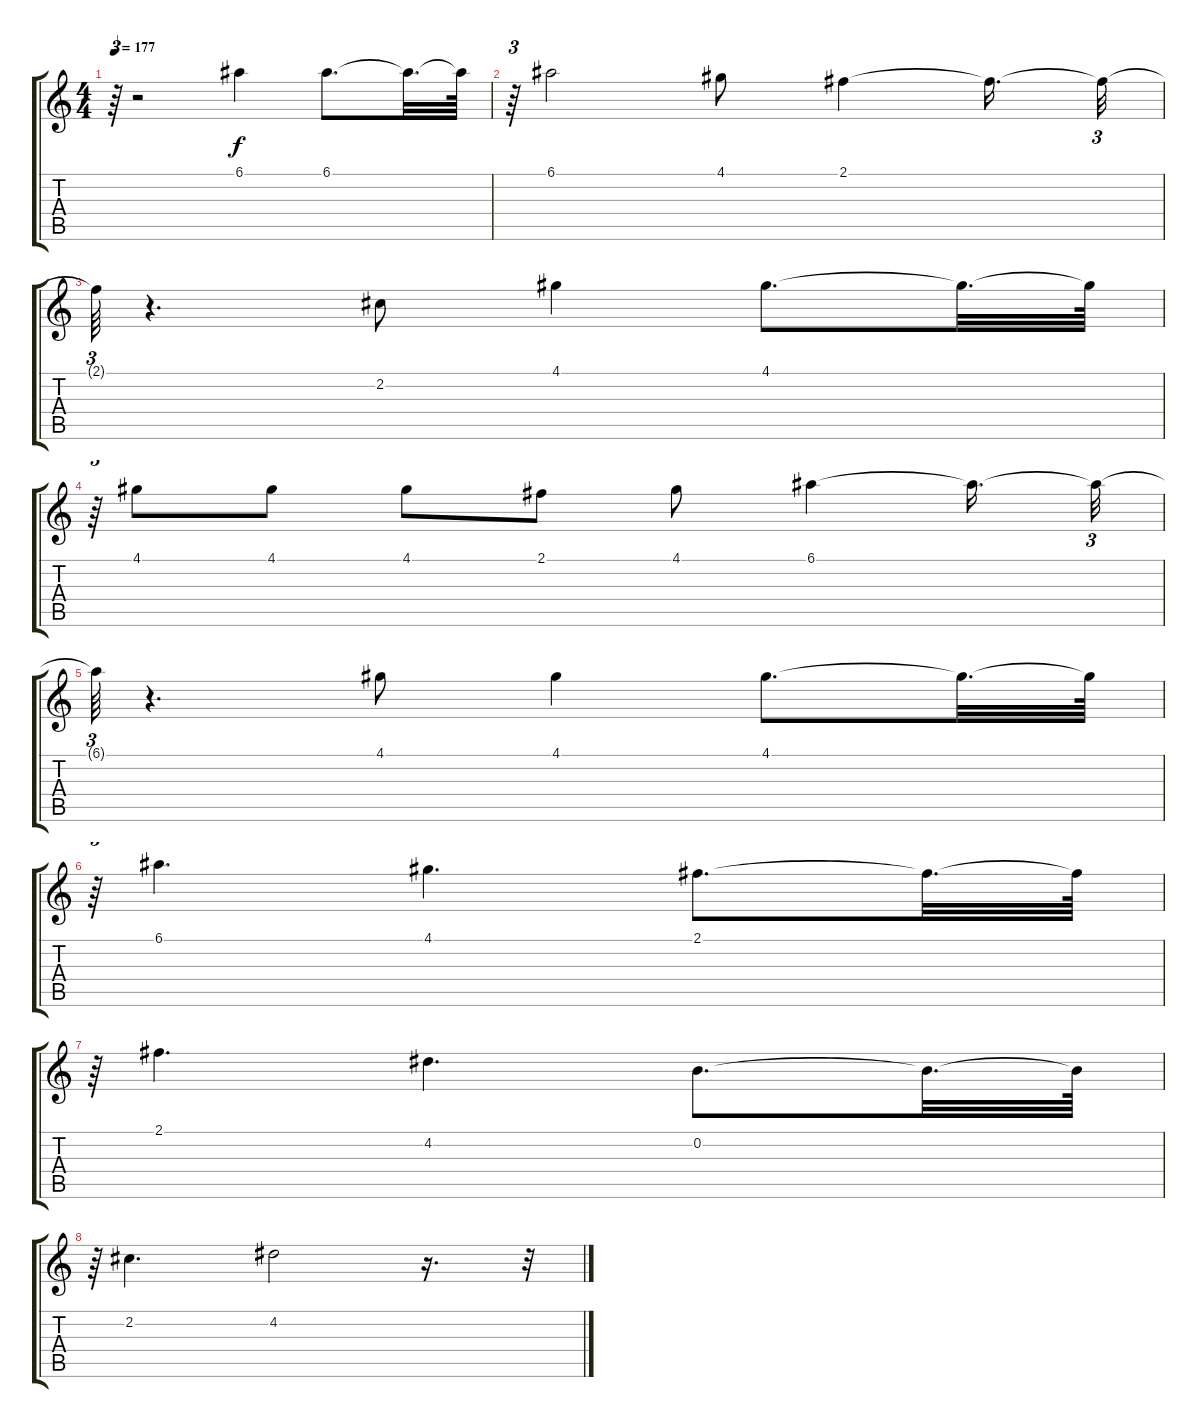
\track "" {instrument electricguitarjazz}
\staff {score tabs}
\tuning (E4 B3 G3 D3 A2 E2) {hide}
\ts (4 4)
\tempo 177
\clef g2
\ks c
r.64{tu (3 2) dy f} r.2 6.1.4 6.1.8{d} 6.1{t}.32{d} 6.1{t}.64 |
r.64{tu (3 2)} 6.1.2 4.1.8 2.1.4 2.1{t}.16{d} 2.1{t}.32{tu (3 2)} |
2.1{t}.64{tu (3 2)} r.4{d} 2.2.8 4.1.4 4.1.8{d} 4.1{t}.32{d} 4.1{t}.64 |
r.64{tu (3 2)} 4.1.8 4.1.8 4.1.8 2.1.8 4.1.8 6.1.4 6.1{t}.16{d} 6.1{t}.32{tu (3 2)} |
6.1{t}.64{tu (3 2)} r.4{d} 4.1.8 4.1.4 4.1.8{d} 4.1{t}.32{d} 4.1{t}.64 |
r.64{tu (3 2)} 6.1.4{d} 4.1.4{d} 2.1.8{d} 2.1{t}.32{d} 2.1{t}.64 |
r.64{tu (3 2)} 2.1.4{d} 4.2.4{d} 0.2.8{d} 0.2{t}.32{d} 0.2{t}.64 |
r.64{tu (3 2)} 2.2.4{d} 4.2.2 r.16{d} r.32{tu (3 2)}
